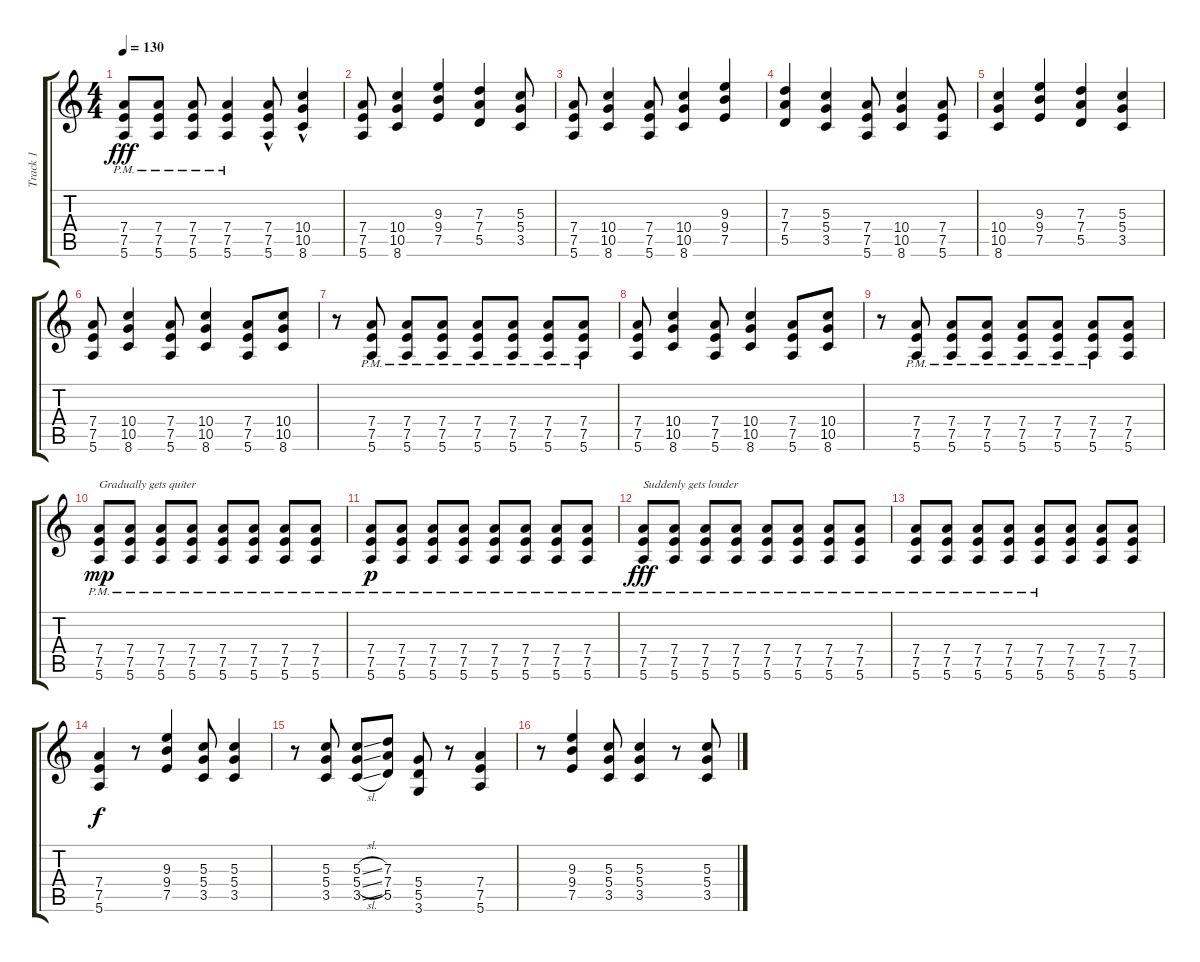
\track ("Track 1" "Track 1") {instrument overdrivenguitar}
\staff {score tabs}
\tuning (E4 B3 G3 D3 A2 E2) {hide}
\ts (4 4)
\tempo 130
\clef g2
\ks c
(7.4{pm} 7.5{pm} 5.6{pm}).8{dy fff} (7.4{pm} 7.5{pm} 5.6{pm}).8 (7.4{pm} 7.5{pm} 5.6{pm}).8 (7.4{pm} 7.5{pm} 5.6{pm}).4 (7.4{hac} 7.5{hac} 5.6{hac}).8 (10.4{hac} 10.5{hac} 8.6{hac}).4 |
(7.4 7.5 5.6).8 (10.4 10.5 8.6).4 (9.3 9.4 7.5).4 (7.3 7.4 5.5).4 (5.3 5.4 3.5).8 |
(7.4 7.5 5.6).8 (10.4 10.5 8.6).4 (7.4 7.5 5.6).8 (10.4 10.5 8.6).4 (9.3 9.4 7.5).4 |
(7.3 7.4 5.5).4 (5.3 5.4 3.5).4 (7.4 7.5 5.6).8 (10.4 10.5 8.6).4 (7.4 7.5 5.6).8 |
(10.4 10.5 8.6).4 (9.3 9.4 7.5).4 (7.3 7.4 5.5).4 (5.3 5.4 3.5).4 |
(7.4 7.5 5.6).8 (10.4 10.5 8.6).4 (7.4 7.5 5.6).8 (10.4 10.5 8.6).4 (7.4 7.5 5.6).8 (10.4 10.5 8.6).8 |
r.8 (7.4{pm} 7.5{pm} 5.6{pm}).8 (7.4{pm} 7.5{pm} 5.6{pm}).8 (7.4{pm} 7.5{pm} 5.6{pm}).8 (7.4{pm} 7.5{pm} 5.6{pm}).8 (7.4{pm} 7.5{pm} 5.6{pm}).8 (7.4{pm} 7.5{pm} 5.6{pm}).8 (7.4{pm} 7.5{pm} 5.6{pm}).8 |
(7.4 7.5 5.6).8 (10.4 10.5 8.6).4 (7.4 7.5 5.6).8 (10.4 10.5 8.6).4 (7.4 7.5 5.6).8 (10.4 10.5 8.6).8 |
r.8 (7.4{pm} 7.5{pm} 5.6{pm}).8 (7.4{pm} 7.5{pm} 5.6{pm}).8 (7.4{pm} 7.5{pm} 5.6{pm}).8 (7.4{pm} 7.5{pm} 5.6{pm}).8 (7.4{pm} 7.5{pm} 5.6{pm}).8 (7.4{pm} 7.5{pm} 5.6{pm}).8 (7.4 7.5 5.6).8 |
(7.4{pm} 7.5{pm} 5.6{pm}).8{txt "Gradually gets quiter" dy mp} (7.4{pm} 7.5{pm} 5.6{pm}).8 (7.4{pm} 7.5{pm} 5.6{pm}).8 (7.4{pm} 7.5{pm} 5.6{pm}).8 (7.4{pm} 7.5{pm} 5.6{pm}).8 (7.4{pm} 7.5{pm} 5.6{pm}).8 (7.4{pm} 7.5{pm} 5.6{pm}).8 (7.4{pm} 7.5{pm} 5.6{pm}).8 |
(7.4{pm} 7.5{pm} 5.6{pm}).8{dy p} (7.4{pm} 7.5{pm} 5.6{pm}).8 (7.4{pm} 7.5{pm} 5.6{pm}).8 (7.4{pm} 7.5{pm} 5.6{pm}).8 (7.4{pm} 7.5{pm} 5.6{pm}).8 (7.4{pm} 7.5{pm} 5.6{pm}).8 (7.4{pm} 7.5{pm} 5.6{pm}).8 (7.4{pm} 7.5{pm} 5.6{pm}).8 |
(7.4{pm} 7.5{pm} 5.6{pm}).8{txt "Suddenly gets louder" dy fff} (7.4{pm} 7.5{pm} 5.6{pm}).8 (7.4{pm} 7.5{pm} 5.6{pm}).8 (7.4{pm} 7.5{pm} 5.6{pm}).8 (7.4{pm} 7.5{pm} 5.6{pm}).8 (7.4{pm} 7.5{pm} 5.6{pm}).8 (7.4{pm} 7.5{pm} 5.6{pm}).8 (7.4{pm} 7.5{pm} 5.6{pm}).8 |
(7.4{pm} 7.5{pm} 5.6{pm}).8 (7.4{pm} 7.5{pm} 5.6{pm}).8 (7.4{pm} 7.5{pm} 5.6{pm}).8 (7.4{pm} 7.5{pm} 5.6{pm}).8 (7.4{pm} 7.5{pm} 5.6{pm}).8 (7.4 7.5 5.6).8 (7.4 7.5 5.6).8 (7.4 7.5 5.6).8 |
(7.4 7.5 5.6).4{dy f} r.8 (9.3 9.4 7.5).4 (5.3 5.4 3.5).8 (5.3 5.4 3.5).4 |
r.8 (5.3 5.4 3.5).8 (5.3{sl} 5.4{sl} 3.5{sl}).8 (7.3 7.4 5.5).8 (5.4 5.5 3.6).8 r.8 (7.4 7.5 5.6).4 |
r.8 (9.3 9.4 7.5).4 (5.3 5.4 3.5).8 (5.3 5.4 3.5).4 r.8 (5.3 5.4 3.5).8
